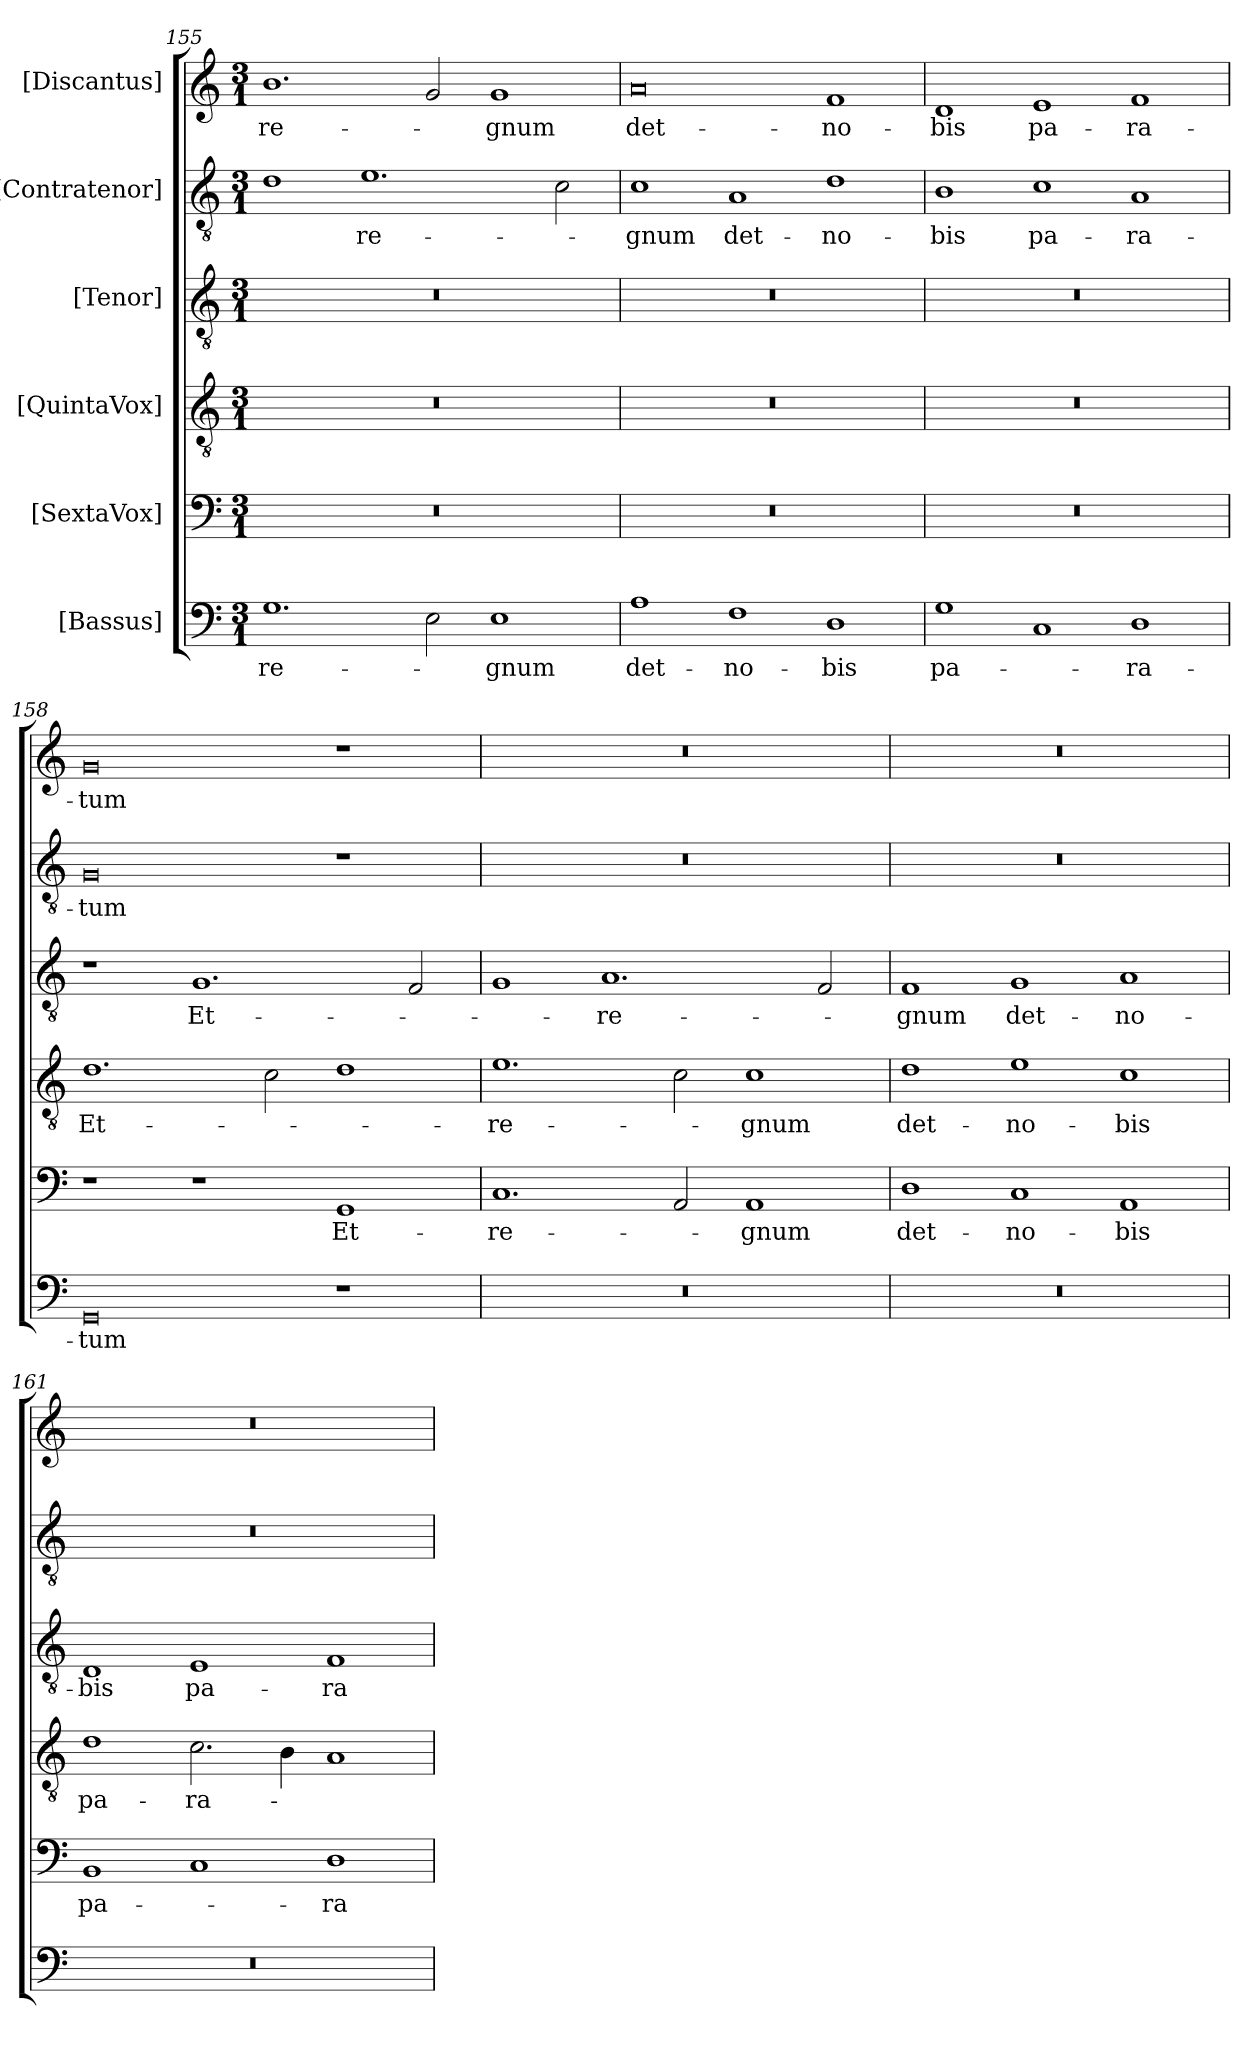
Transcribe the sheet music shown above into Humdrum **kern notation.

**kern	**text	**kern	**text	**kern	**text	**kern	**text	**kern	**text	**kern	**text
*part6	*part6	*part5	*part5	*part4	*part4	*part3	*part3	*part2	*part2	*part1	*part1
*staff6	*staff6	*staff5	*staff5	*staff4	*staff4	*staff3	*staff3	*staff2	*staff2	*staff1	*staff1
*I"[Bassus]	*	*I"[SextaVox]	*	*I"[QuintaVox]	*	*I"[Tenor]	*	*I"[Contratenor]	*	*I"[Discantus]	*
*clefF4	*	*clefF4	*	*clefGv2	*	*clefGv2	*	*clefGv2	*	*clefG2	*
*k[]	*	*k[]	*	*k[]	*	*k[]	*	*k[]	*	*k[]	*
*M3/1	*	*M3/1	*	*M3/1	*	*M3/1	*	*M3/1	*	*M3/1	*
=155	=155	=155	=155	=155	=155	=155	=155	=155	=155	=155	=155
1.G\	re-	0.r	.	0.r	.	0.r	.	1d\	.	1.b\	re-
.	.	.	.	.	.	.	.	1.e\	re-	.	.
2E\	.	.	.	.	.	.	.	.	.	2g/	.
1E\	-gnum	.	.	.	.	.	.	.	.	1g/	-gnum
.	.	.	.	.	.	.	.	2c\	.	.	.
=156	=156	=156	=156	=156	=156	=156	=156	=156	=156	=156	=156
1A\	det-	0.r	.	0.r	.	0.r	.	1c\	-gnum	0a/	det-
1F\	no-	.	.	.	.	.	.	1A/	det-	.	.
1D\	-bis	.	.	.	.	.	.	1d\	no-	1f/	no-
=157	=157	=157	=157	=157	=157	=157	=157	=157	=157	=157	=157
1G\	pa-	0.r	.	0.r	.	0.r	.	1B\	-bis	1d/	-bis
1C/	.	.	.	.	.	.	.	1c\	pa-	1e/	pa-
1D\	-ra-	.	.	.	.	.	.	1A/	-ra-	1f/	-ra-
=158	=158	=158	=158	=158	=158	=158	=158	=158	=158	=158	=158
0GG/	-tum	1r	.	1.d\	Et-	1r	.	0G/	-tum	0g/	-tum
.	.	1r	.	.	.	1.G/	Et-	.	.	.	.
.	.	.	.	2c\	.	.	.	.	.	.	.
1r	.	1GG/	Et-	1d\	.	.	.	1r	.	1r	.
.	.	.	.	.	.	2F/	.	.	.	.	.
=159	=159	=159	=159	=159	=159	=159	=159	=159	=159	=159	=159
0.r	.	1.C/	re-	1.e\	re-	1G/	.	0.r	.	0.r	.
.	.	.	.	.	.	1.A/	re-	.	.	.	.
.	.	2AA/	.	2c\	.	.	.	.	.	.	.
.	.	1AA/	-gnum	1c\	-gnum	.	.	.	.	.	.
.	.	.	.	.	.	2F/	.	.	.	.	.
=160	=160	=160	=160	=160	=160	=160	=160	=160	=160	=160	=160
0.r	.	1D\	det-	1d\	det-	1F/	-gnum	0.r	.	0.r	.
.	.	1C/	no-	1e\	no-	1G/	det-	.	.	.	.
.	.	1AA/	-bis	1c\	-bis	1A/	no-	.	.	.	.
=161	=161	=161	=161	=161	=161	=161	=161	=161	=161	=161	=161
0.r	.	1BB/	pa-	1d\	pa-	1D/	-bis	0.r	.	0.r	.
.	.	1C/	.	2.c\	-ra-	1E/	pa-	.	.	.	.
.	.	.	.	4B\	.	.	.	.	.	.	.
.	.	1D\	-ra-	1A/	.	1F/	-ra-	.	.	.	.
=	=	=	=	=	=	=	=	=	=	=	=
*-	*-	*-	*-	*-	*-	*-	*-	*-	*-	*-	*-
